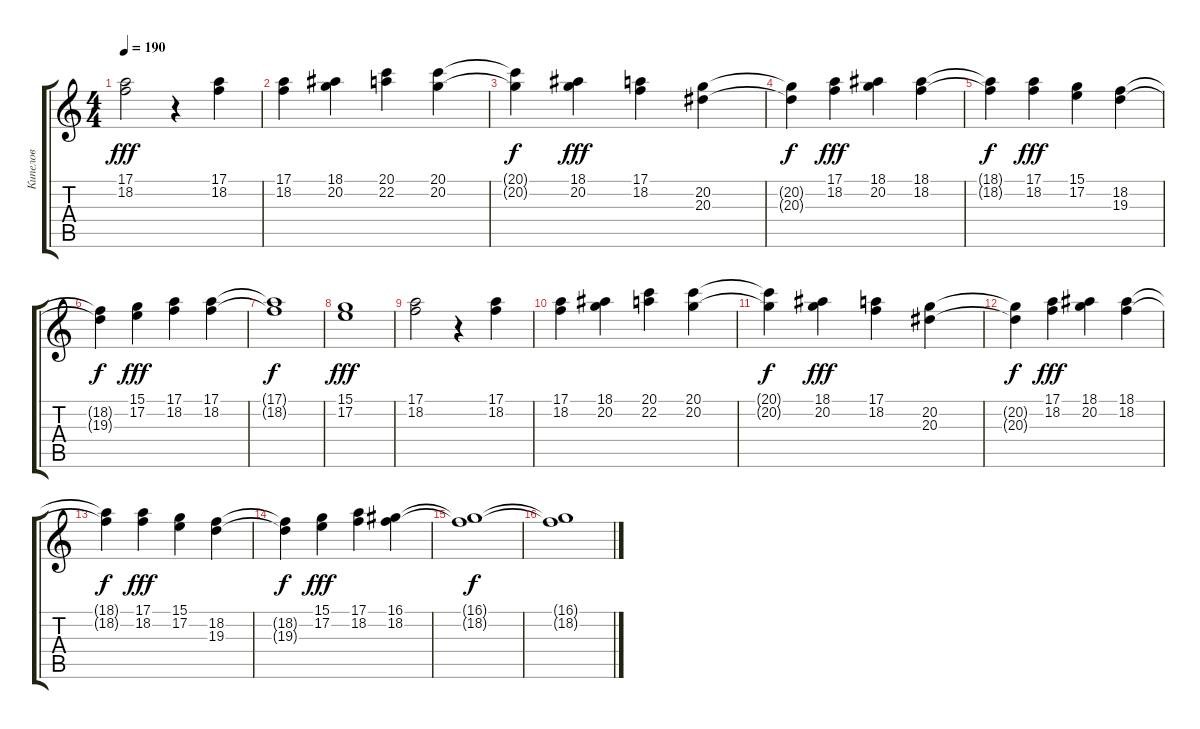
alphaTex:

\track ("Кипелов" "Кипелов") {instrument violin}
\staff {score tabs}
\tuning (E4 B3 G3 D3 A2 E2) {hide}
\ts (4 4)
\tempo 190
\clef g2
\ks c
(17.1 18.2).2{dy fff} r.4 (17.1 18.2).4 |
(17.1 18.2).4 (18.1 20.2).4 (20.1 22.2).4 (20.1 20.2).4 |
(20.1{t} 20.2{t}).4{dy f} (18.1 20.2).4{dy fff} (17.1 18.2).4 (20.2 20.3).4 |
(20.2{t} 20.3{t}).4{dy f} (17.1 18.2).4{dy fff} (18.1 20.2).4 (18.1 18.2).4 |
(18.1{t} 18.2{t}).4{dy f} (17.1 18.2).4{dy fff} (15.1 17.2).4 (18.2 19.3).4 |
(18.2{t} 19.3{t}).4{dy f} (15.1 17.2).4{dy fff} (17.1 18.2).4 (17.1 18.2).4 |
(17.1{t} 18.2{t}).1{dy f} |
(15.1 17.2).1{dy fff} |
(17.1 18.2).2 r.4 (17.1 18.2).4 |
(17.1 18.2).4 (18.1 20.2).4 (20.1 22.2).4 (20.1 20.2).4 |
(20.1{t} 20.2{t}).4{dy f} (18.1 20.2).4{dy fff} (17.1 18.2).4 (20.2 20.3).4 |
(20.2{t} 20.3{t}).4{dy f} (17.1 18.2).4{dy fff} (18.1 20.2).4 (18.1 18.2).4 |
(18.1{t} 18.2{t}).4{dy f} (17.1 18.2).4{dy fff} (15.1 17.2).4 (18.2 19.3).4 |
(18.2{t} 19.3{t}).4{dy f} (15.1 17.2).4{dy fff} (17.1 18.2).4 (16.1 18.2).4 |
(16.1{t} 18.2{t}).1{dy f} |
(16.1{t} 18.2{t}).1
